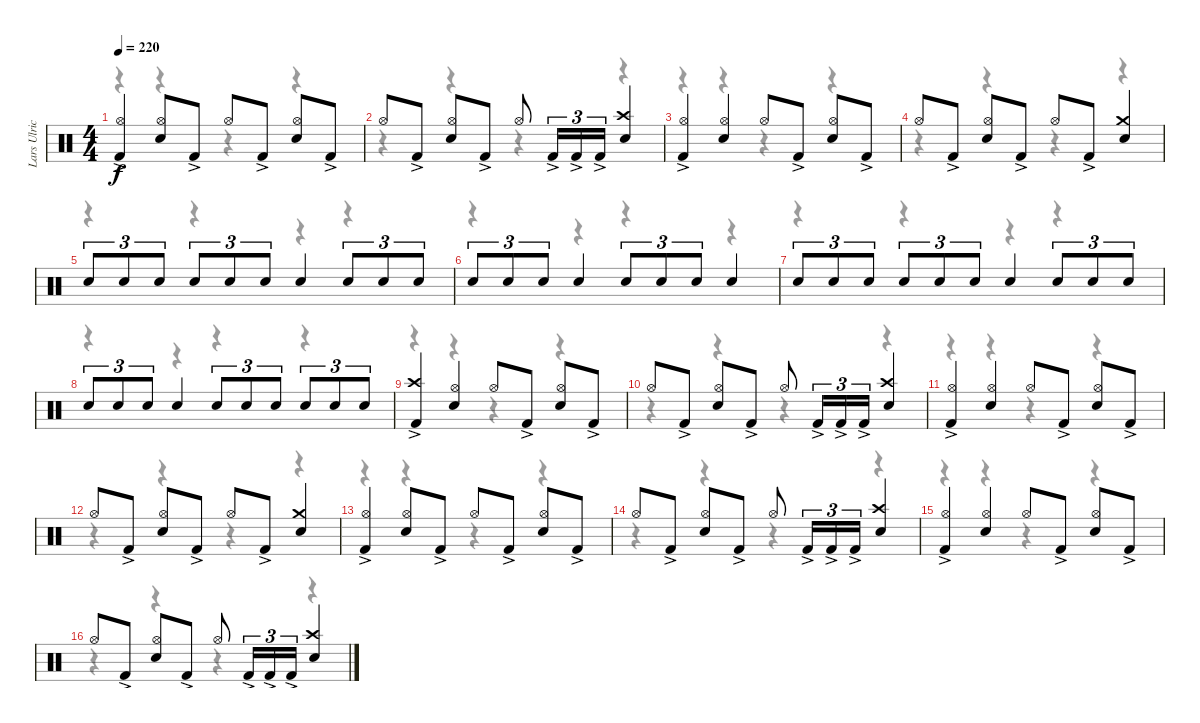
\track ("Lars Ulrich (Drums)" "Lars Ulric") {instrument percussion}
\staff {score}
\articulation defaults
\voice
\ts (4 4)
\tempo 220
\clef neutral
\ks c
("Hi-Hat (open)" "Kick (hit) 2"{ac}).4{dy f} ("Hi-Hat (open)" "Snare (hit) 2").8 "Kick (hit) 2"{ac}.8 "Hi-Hat (open)".8 "Kick (hit) 2"{ac}.8 ("Hi-Hat (open)" "Snare (hit) 2").8 "Kick (hit) 2"{ac}.8 |
"Hi-Hat (open)".8 "Kick (hit) 2"{ac}.8 ("Hi-Hat (open)" "Snare (hit) 2").8 "Kick (hit) 2"{ac}.8 "Hi-Hat (open)".8 "Kick (hit) 2"{ac}.16{tu (3 2)} "Kick (hit) 2"{ac}.16{tu (3 2)} "Kick (hit) 2"{ac}.16{tu (3 2)} ("Crash high (hit)" "Snare (hit) 2").4 |
("Hi-Hat (open)" "Kick (hit) 2"{ac}).4 ("Hi-Hat (open)" "Snare (hit) 2").4 "Hi-Hat (open)".8 "Kick (hit) 2"{ac}.8 ("Hi-Hat (open)" "Snare (hit) 2").8 "Kick (hit) 2"{ac}.8 |
"Hi-Hat (open)".8 "Kick (hit) 2"{ac}.8 ("Hi-Hat (open)" "Snare (hit) 2").8 "Kick (hit) 2"{ac}.8 "Hi-Hat (open)".8 "Kick (hit) 2"{ac}.8 ("Crash medium (hit)" "Snare (hit) 2").4 |
"Snare (hit) 2".8{tu (3 2)} "Snare (hit) 2".8{tu (3 2)} "Snare (hit) 2".8{tu (3 2)} "Snare (hit) 2".8{tu (3 2)} "Snare (hit) 2".8{tu (3 2)} "Snare (hit) 2".8{tu (3 2)} "Snare (hit) 2".4 "Snare (hit) 2".8{tu (3 2)} "Snare (hit) 2".8{tu (3 2)} "Snare (hit) 2".8{tu (3 2)} |
"Snare (hit) 2".8{tu (3 2)} "Snare (hit) 2".8{tu (3 2)} "Snare (hit) 2".8{tu (3 2)} "Snare (hit) 2".4 "Snare (hit) 2".8{tu (3 2)} "Snare (hit) 2".8{tu (3 2)} "Snare (hit) 2".8{tu (3 2)} "Snare (hit) 2".4 |
"Snare (hit) 2".8{tu (3 2)} "Snare (hit) 2".8{tu (3 2)} "Snare (hit) 2".8{tu (3 2)} "Snare (hit) 2".8{tu (3 2)} "Snare (hit) 2".8{tu (3 2)} "Snare (hit) 2".8{tu (3 2)} "Snare (hit) 2".4 "Snare (hit) 2".8{tu (3 2)} "Snare (hit) 2".8{tu (3 2)} "Snare (hit) 2".8{tu (3 2)} |
"Snare (hit) 2".8{tu (3 2)} "Snare (hit) 2".8{tu (3 2)} "Snare (hit) 2".8{tu (3 2)} "Snare (hit) 2".4 "Snare (hit) 2".8{tu (3 2)} "Snare (hit) 2".8{tu (3 2)} "Snare (hit) 2".8{tu (3 2)} "Snare (hit) 2".8{tu (3 2)} "Snare (hit) 2".8{tu (3 2)} "Snare (hit) 2".8{tu (3 2)} |
("Crash high (hit)" "Kick (hit) 2"{ac}).4 ("Hi-Hat (open)" "Snare (hit) 2").4 "Hi-Hat (open)".8 "Kick (hit) 2"{ac}.8 ("Hi-Hat (open)" "Snare (hit) 2").8 "Kick (hit) 2"{ac}.8 |
"Hi-Hat (open)".8 "Kick (hit) 2"{ac}.8 ("Hi-Hat (open)" "Snare (hit) 2").8 "Kick (hit) 2"{ac}.8 "Hi-Hat (open)".8 "Kick (hit) 2"{ac}.16{tu (3 2)} "Kick (hit) 2"{ac}.16{tu (3 2)} "Kick (hit) 2"{ac}.16{tu (3 2)} ("Crash high (hit)" "Snare (hit) 2").4 |
("Hi-Hat (open)" "Kick (hit) 2"{ac}).4 ("Hi-Hat (open)" "Snare (hit) 2").4 "Hi-Hat (open)".8 "Kick (hit) 2"{ac}.8 ("Hi-Hat (open)" "Snare (hit) 2").8 "Kick (hit) 2"{ac}.8 |
"Hi-Hat (open)".8 "Kick (hit) 2"{ac}.8 ("Hi-Hat (open)" "Snare (hit) 2").8 "Kick (hit) 2"{ac}.8 "Hi-Hat (open)".8 "Kick (hit) 2"{ac}.8 ("Crash medium (hit)" "Snare (hit) 2").4 |
("Hi-Hat (open)" "Kick (hit) 2"{ac}).4 ("Hi-Hat (open)" "Snare (hit) 2").8 "Kick (hit) 2"{ac}.8 "Hi-Hat (open)".8 "Kick (hit) 2"{ac}.8 ("Hi-Hat (open)" "Snare (hit) 2").8 "Kick (hit) 2"{ac}.8 |
"Hi-Hat (open)".8 "Kick (hit) 2"{ac}.8 ("Hi-Hat (open)" "Snare (hit) 2").8 "Kick (hit) 2"{ac}.8 "Hi-Hat (open)".8 "Kick (hit) 2"{ac}.16{tu (3 2)} "Kick (hit) 2"{ac}.16{tu (3 2)} "Kick (hit) 2"{ac}.16{tu (3 2)} ("Crash high (hit)" "Snare (hit) 2").4 |
("Hi-Hat (open)" "Kick (hit) 2"{ac}).4 ("Hi-Hat (open)" "Snare (hit) 2").4 "Hi-Hat (open)".8 "Kick (hit) 2"{ac}.8 ("Hi-Hat (open)" "Snare (hit) 2").8 "Kick (hit) 2"{ac}.8 |
"Hi-Hat (open)".8 "Kick (hit) 2"{ac}.8 ("Hi-Hat (open)" "Snare (hit) 2").8 "Kick (hit) 2"{ac}.8 "Hi-Hat (open)".8 "Kick (hit) 2"{ac}.16{tu (3 2)} "Kick (hit) 2"{ac}.16{tu (3 2)} "Kick (hit) 2"{ac}.16{tu (3 2)} ("Crash high (hit)" "Snare (hit) 2").4
\voice
\clef neutral
\ottava regular
\simile none
\ks c
r.4{dy f} r.4 r.4 r.4 |
r.4 r.4 r.4 r.4 |
r.4 r.4 r.4 r.4 |
r.4 r.4 r.4 r.4 |
r.4 r.4 r.4 r.4 |
r.4 r.4 r.4 r.4 |
r.4 r.4 r.4 r.4 |
r.4 r.4 r.4 r.4 |
r.4 r.4 r.4 r.4 |
r.4 r.4 r.4 r.4 |
r.4 r.4 r.4 r.4 |
r.4 r.4 r.4 r.4 |
r.4 r.4 r.4 r.4 |
r.4 r.4 r.4 r.4 |
r.4 r.4 r.4 r.4 |
r.4 r.4 r.4 r.4
